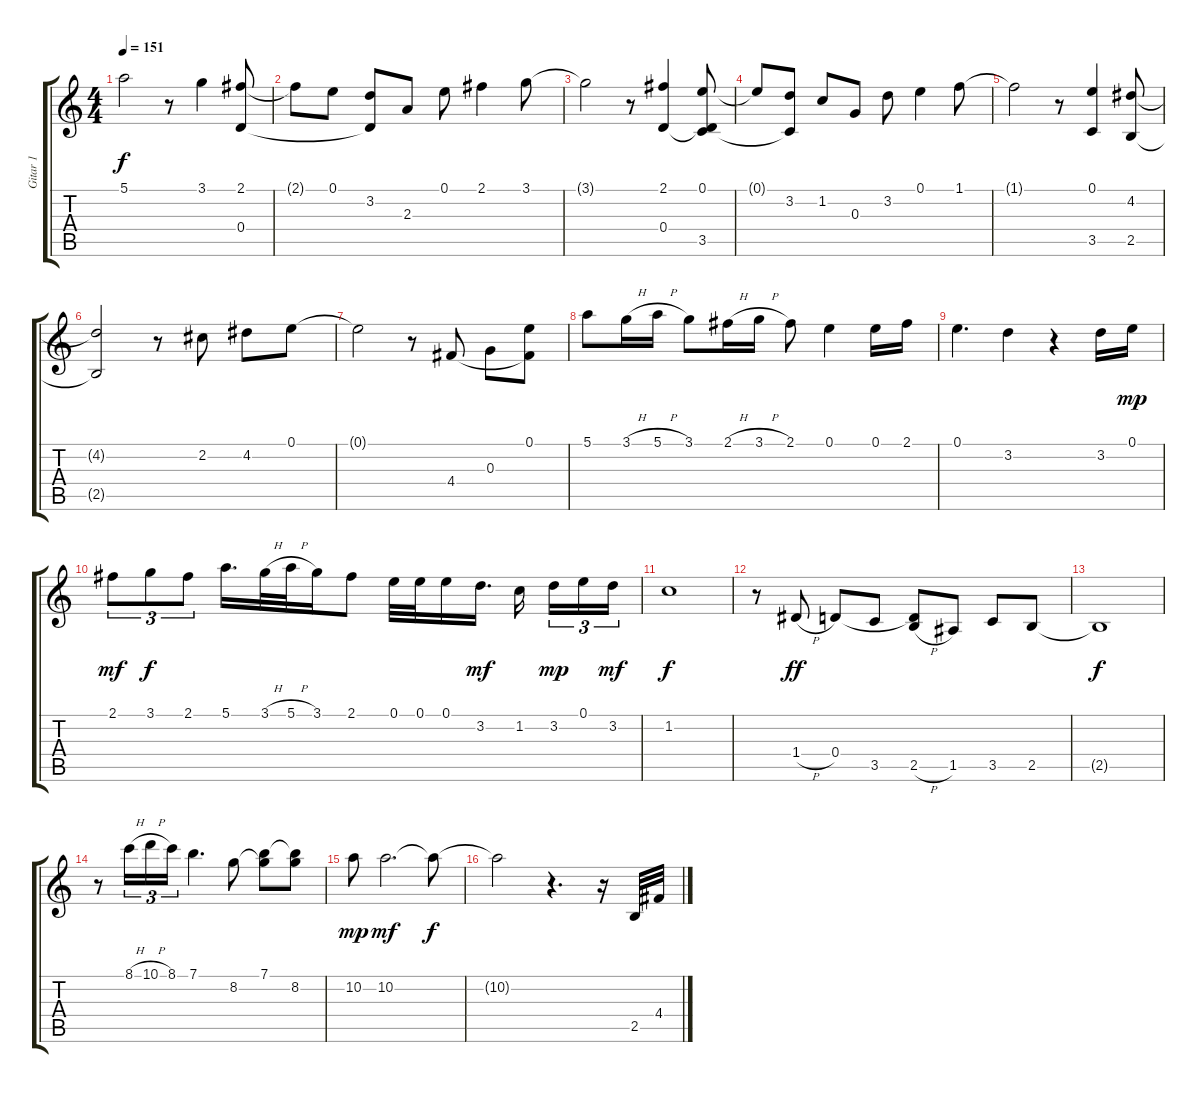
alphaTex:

\track ("Gitar 1" "Gitar 1") {instrument acousticguitarnylon}
\staff {score tabs}
\tuning (E4 B3 G3 D3 A2 E2) {hide}
\ts (4 4)
\tempo 151
\clef g2
\ks c
5.1{t}.2{dy f} r.8 3.1.4 (2.1 0.4).8 |
2.1{t}.8 0.1.8 (3.2 0.4{t}).8 2.3.8 0.1.8 2.1.4 3.1.8 |
3.1{t}.2 r.8 (2.1 0.4).4 (0.1 0.4{t} 3.5).8 |
0.1{t}.8 (3.2 3.5{t}).8 1.2.8 0.3.8 3.2.8 0.1.4 1.1.8 |
1.1{t}.2 r.8 (0.1 3.5).4 (4.2 2.5).8 |
(4.2{t} 2.5{t}).2 r.8 2.2.8 4.2.8 0.1.8 |
0.1{t}.2 r.8 4.4.8 0.3.8 (0.1 4.4{t}).8 |
5.1.8 3.1{h}.16 5.1{h}.16 3.1.8 2.1{h}.16 3.1{h}.16 2.1.8 0.1.4 0.1.16 2.1.16 |
0.1.4{d} 3.2.4 r.4 3.2.16 0.1.16{dy mp} |
2.1.8{tu (3 2) dy mf} 3.1.8{tu (3 2) dy f} 2.1.8{tu (3 2)} 5.1.16{d} 3.1{h}.32 5.1{h}.32 3.1.16 2.1.8 0.1.32 0.1.32 0.1.16 3.2.16{d dy mf} 1.2.16{beam splitsecondary} 3.2.16{tu (3 2) dy mp} 0.1.16{tu (3 2)} 3.2.16{tu (3 2) dy mf} |
1.2.1{dy f} |
r.8 1.4{h}.8{dy ff} 0.4.8 3.5.8 (0.4{t} 2.5{h}).8 1.5.8 3.5.8 2.5.8 |
2.5{t}.1{dy f} |
r.8 8.1{h}.16{tu (3 2)} 10.1{h}.16{tu (3 2)} 8.1.16{tu (3 2)} 7.1.4{d} 8.2.8 (7.1 8.2{t}).8 (7.1{t} 8.2).8 |
10.2.8{dy mp} 10.2.2{d dy mf} 10.2{t}.8{dy f} |
10.2{t}.2 r.4{d} r.16 2.5.32 4.4.32
